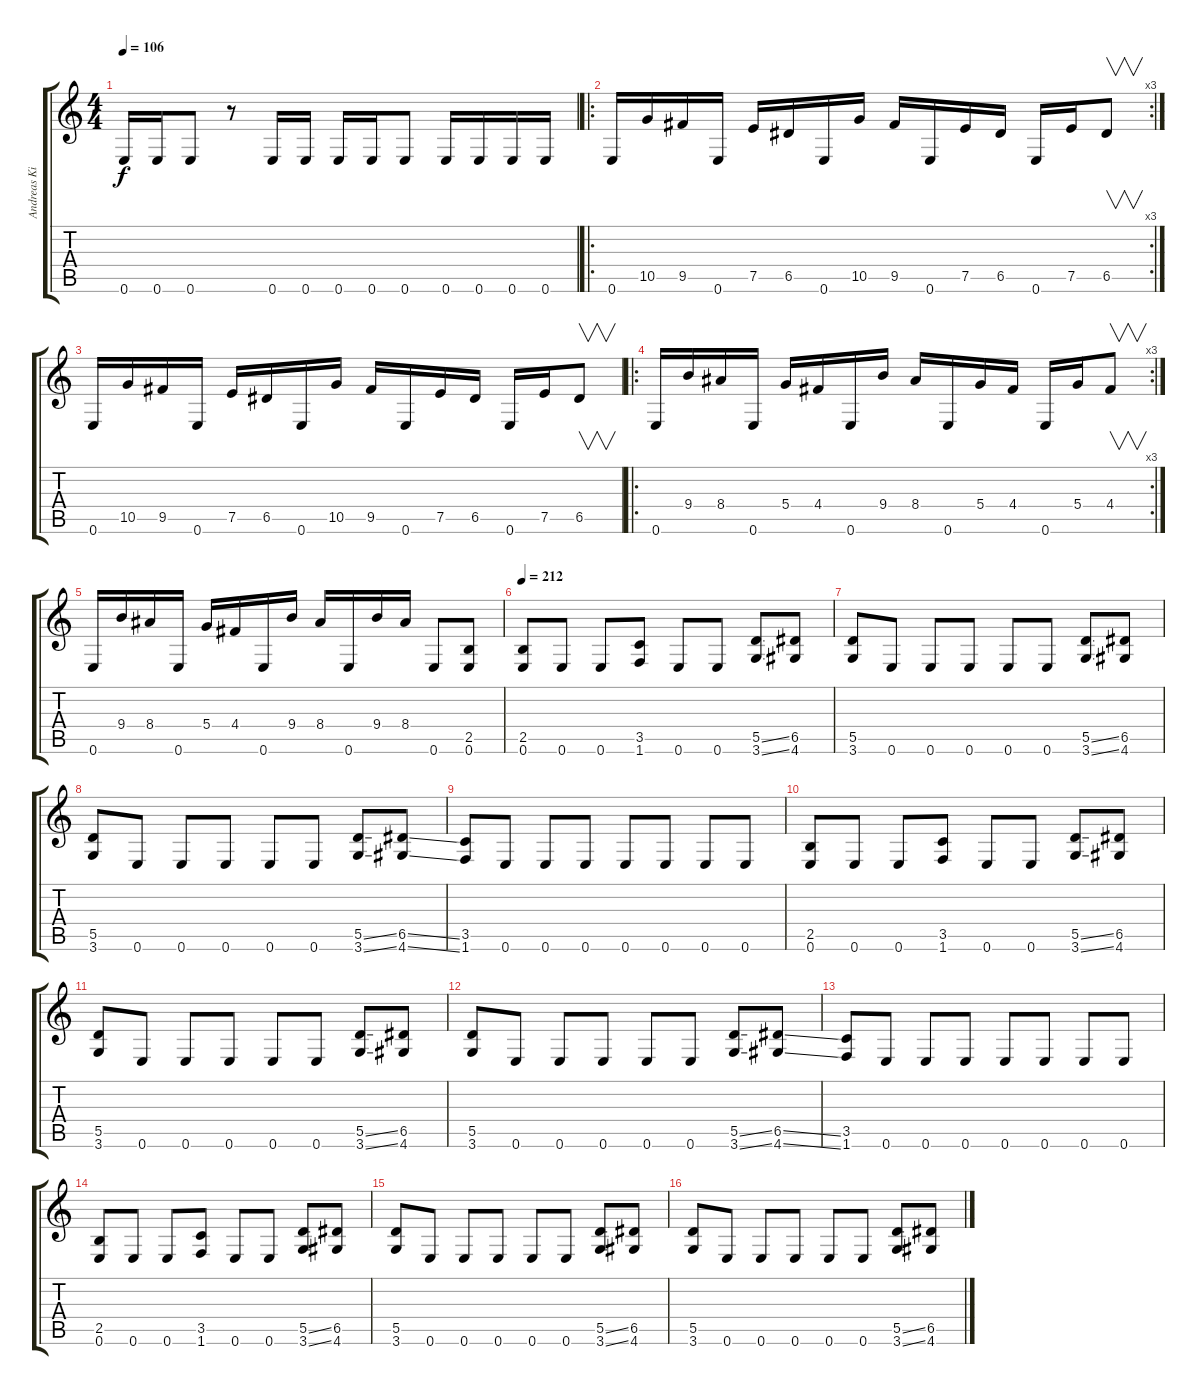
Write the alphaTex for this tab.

\track ("Andreas Kisser" "Andreas Ki") {instrument distortionguitar}
\staff {score tabs}
\tuning (E4 B3 G3 D3 A2 E2) {hide}
\ts (4 4)
\tempo 106
\clef g2
\ks c
0.6.16{dy f} 0.6.16 0.6.8 r.8 0.6.16 0.6.16 0.6.16 0.6.16 0.6.8 0.6.16 0.6.16 0.6.16 0.6.16 |
\ro
\rc 3
0.6.16 10.5.16 9.5.16 0.6.16 7.5.16 6.5.16 0.6.16 10.5.16 9.5.16 0.6.16 7.5.16 6.5.16 0.6.16 7.5.16 6.5.8{v} |
0.6.16 10.5.16 9.5.16 0.6.16 7.5.16 6.5.16 0.6.16 10.5.16 9.5.16 0.6.16 7.5.16 6.5.16 0.6.16 7.5.16 6.5.8{v} |
\ro
\rc 3
0.6.16 9.4.16 8.4.16 0.6.16 5.4.16 4.4.16 0.6.16 9.4.16 8.4.16 0.6.16 5.4.16 4.4.16 0.6.16 5.4.16 4.4.8{v} |
0.6.16 9.4.16 8.4.16 0.6.16 5.4.16 4.4.16 0.6.16 9.4.16 8.4.16 0.6.16 9.4.16 8.4.16 0.6.8 (2.5 0.6).8 |
\tempo 212
(2.5 0.6).8 0.6.8 0.6.8 (3.5 1.6).8 0.6.8 0.6.8 (5.5{ss} 3.6{ss}).8 (6.5 4.6).8 |
(5.5 3.6).8 0.6.8 0.6.8 0.6.8 0.6.8 0.6.8 (5.5{ss} 3.6{ss}).8 (6.5 4.6).8 |
(5.5 3.6).8 0.6.8 0.6.8 0.6.8 0.6.8 0.6.8 (5.5{ss} 3.6{ss}).8 (6.5{ss} 4.6{ss}).8 |
(3.5 1.6).8 0.6.8 0.6.8 0.6.8 0.6.8 0.6.8 0.6.8 0.6.8 |
(2.5 0.6).8 0.6.8 0.6.8 (3.5 1.6).8 0.6.8 0.6.8 (5.5{ss} 3.6{ss}).8 (6.5 4.6).8 |
(5.5 3.6).8 0.6.8 0.6.8 0.6.8 0.6.8 0.6.8 (5.5{ss} 3.6{ss}).8 (6.5 4.6).8 |
(5.5 3.6).8 0.6.8 0.6.8 0.6.8 0.6.8 0.6.8 (5.5{ss} 3.6{ss}).8 (6.5{ss} 4.6{ss}).8 |
(3.5 1.6).8 0.6.8 0.6.8 0.6.8 0.6.8 0.6.8 0.6.8 0.6.8 |
(2.5 0.6).8 0.6.8 0.6.8 (3.5 1.6).8 0.6.8 0.6.8 (5.5{ss} 3.6{ss}).8 (6.5 4.6).8 |
(5.5 3.6).8 0.6.8 0.6.8 0.6.8 0.6.8 0.6.8 (5.5{ss} 3.6{ss}).8 (6.5 4.6).8 |
(5.5 3.6).8 0.6.8 0.6.8 0.6.8 0.6.8 0.6.8 (5.5{ss} 3.6{ss}).8 (6.5{ss} 4.6{ss}).8
